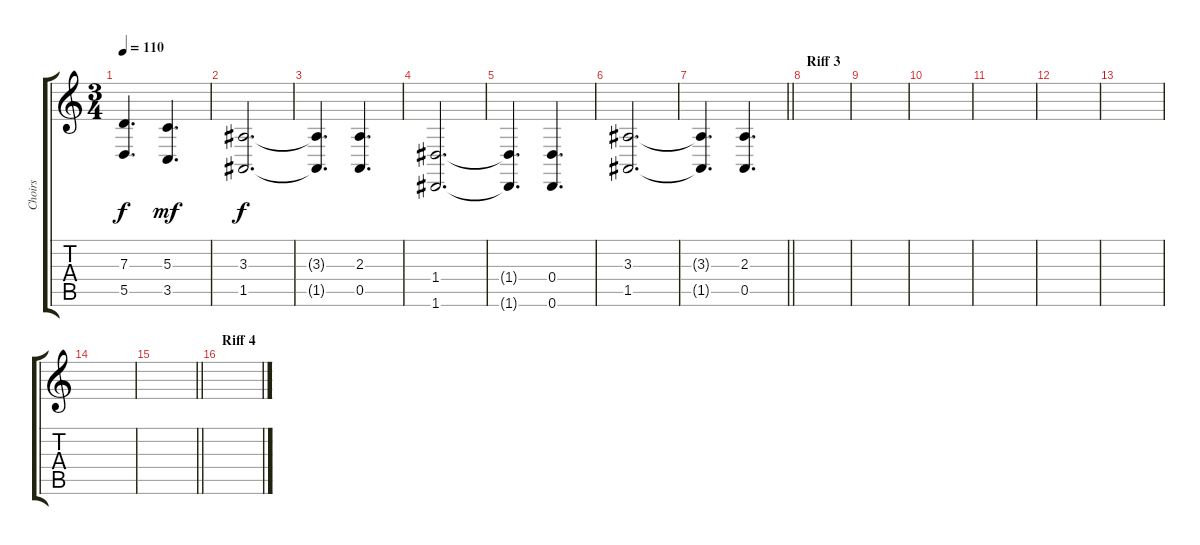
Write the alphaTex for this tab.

\track ("Choirs" "Choirs") {instrument choiraahs}
\staff {score tabs}
\tuning (E4 B3 G3 D3 A2 D2) {hide}
\ts (3 4)
\tempo 110
\clef g2
\ks c
(7.3{t} 5.5{t}).4{d dy f} (5.3 3.5).4{d dy mf} |
(3.3 1.5).2{d dy f} |
(3.3{t} 1.5{t}).4{d} (2.3 0.5).4{d} |
(1.4 1.6).2{d} |
(1.4{t} 1.6{t}).4{d} (0.4 0.6).4{d} |
(3.3 1.5).2{d} |
\barLineRight lightlight
(3.3{t} 1.5{t}).4{d} (2.3 0.5).4{d} |
\section ("" "Riff 3")
|
|
|
|
|
|
|
\barLineRight lightlight
|
\section ("" "Riff 4")
